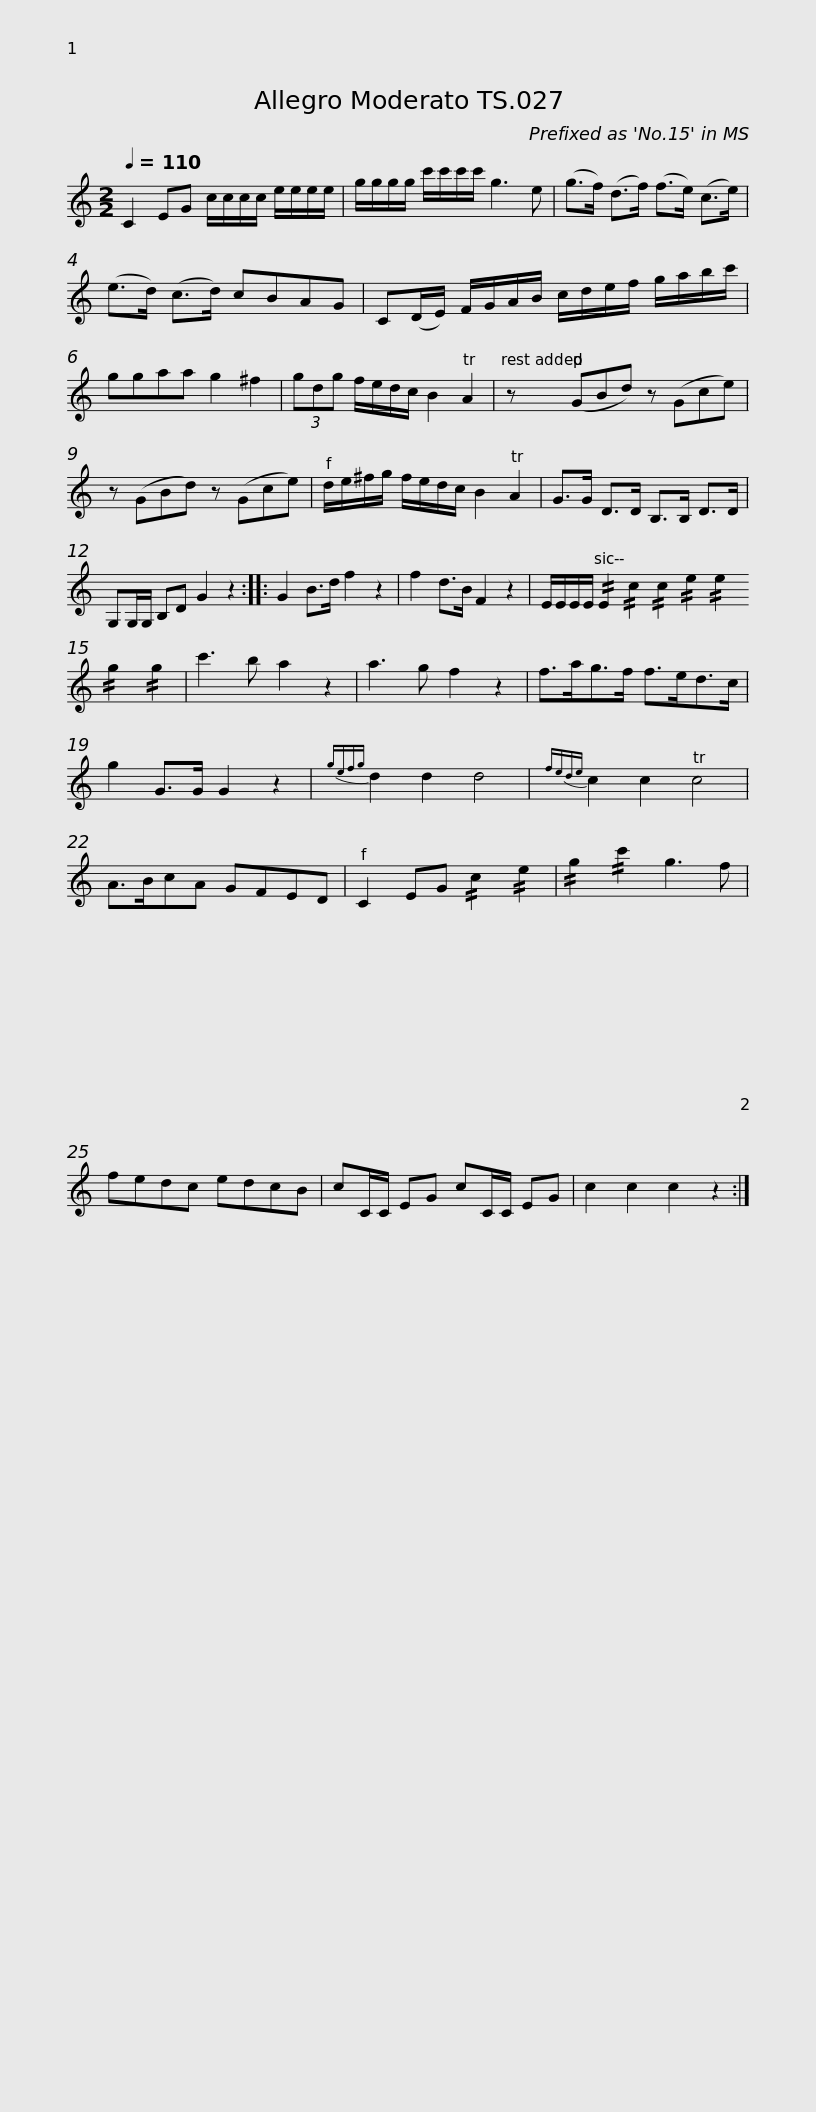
X:1
L:1/8
Q:1/4=110
M:2/2
I:linebreak $
K:C
V:1 treble
V:1
 C2 EG c/c/c/c/ e/e/e/e/ | g/g/g/g/ c'/c'/c'/c'/ g3 e | (g>f) (d>f) (f>e) (c>e) | (e>d) (c>d) cBAG |$ C(D/E/) F/G/A/B/ c/d/e/f/ g/a/b/c'/ | %5
 ggaa g2 ^f2 | (3gdg f/e/d/c/ B2 A2 | z (GBd) z (Gce) |$ z (GBd) z (Gce) | d/e/^f/g/ f/e/d/c/ B2 A2 | %10
 G>G D>D B,>B, D>D | G,G,/G,/ B,D G2 z2 ::$ G2 B>d f2 z2 | f2 d>B F2 z2 | E/E/E/E/ !//!E2 !//!c2 !//!c2 !//!e2 !//!e2 !//!g2 !//!g2 | %15
 c'3 b a2 z2 |$ a3 g f2 z2 | f>ag>f f>ed>c | g2 G>G G2 z2 |{gefg} d2 d2 d4 |$ %20
{fede} c2 c2 c4 | A>BcA GFED | C2 EG !//!c2 !//!e2 | !//!g2 !//!c'2 g3 f |$ fedc edcB | %25
 cC/C/ EG cC/C/ EG | c2 c2 c2 z2 :| %27
